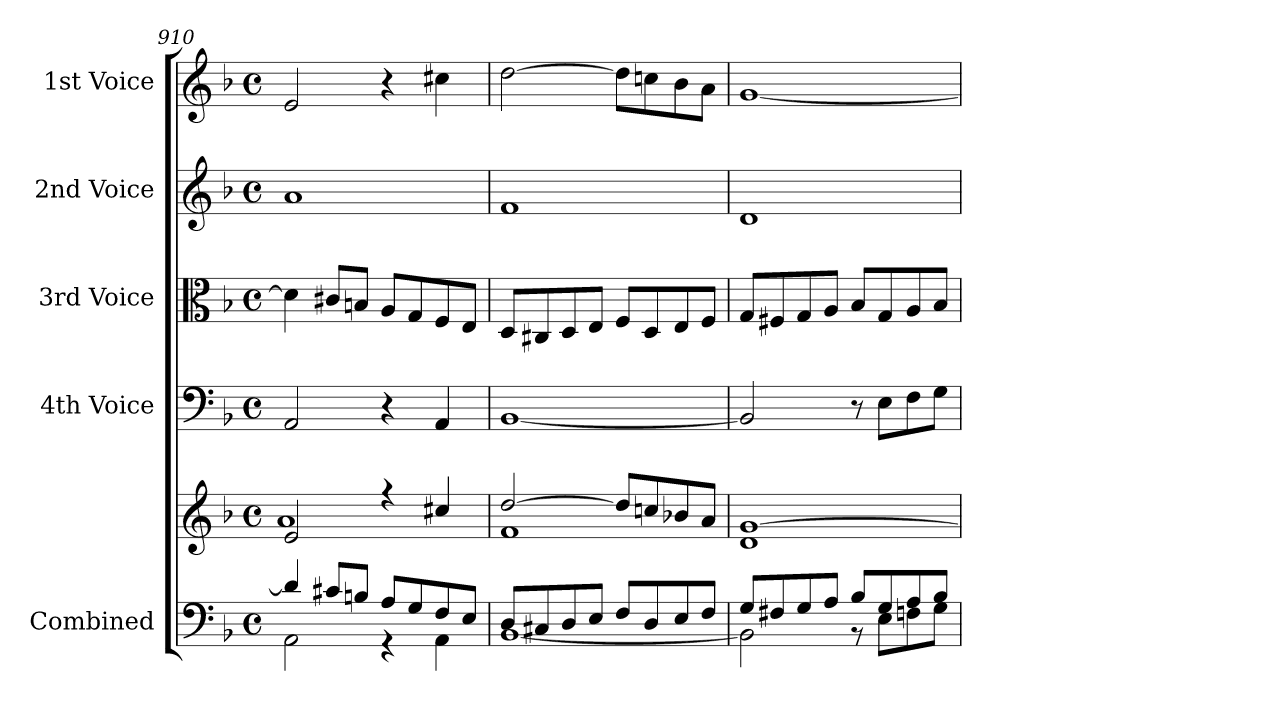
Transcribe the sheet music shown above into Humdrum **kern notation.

**kern	**kern	**kern	**kern	**kern	**kern
*part5	*part5	*part4	*part3	*part2	*part1
*staff6	*staff5	*staff4	*staff3	*staff2	*staff1
*I"Combined	*	*I"4th Voice	*I"3rd Voice	*I"2nd Voice	*I"1st Voice
*clefF4	*clefG2	*clefF4	*clefC3	*clefG2	*clefG2
*k[b-]	*k[b-]	*k[b-]	*k[b-]	*k[b-]	*k[b-]
*M4/4	*M4/4	*M4/4	*M4/4	*M4/4	*M4/4
*met(c)	*met(c)	*met(c)	*met(c)	*met(c)	*met(c)
=910	=910	=910	=910	=910	=910
*^	*^	*	*	*	*
4d/]	2AA\	2e/	1a	2AA/	4d\]	1a	2e/
8c#X/L	.	.	.	.	8c#X/L	.	.
8Bn/J	.	.	.	.	8Bn/J	.	.
8A/L	4r	4r	.	4r	8A/L	.	4r
8G/	.	.	.	.	8G/	.	.
8F/	4AA\	4cc#X/	.	4AA/	8F/	.	4cc#X\
8E/J	.	.	.	.	8E/J	.	.
!!LO:PB:g=z
=911	=911	=911	=911	=911	=911	=911	=911
8D/L	[1BB-	[2dd/	1f	[1BB-	8D/L	1f	[2dd\
8C#X/	.	.	.	.	8C#X/	.	.
8D/	.	.	.	.	8D/	.	.
8E/J	.	.	.	.	8E/J	.	.
8F/L	.	8dd/L]	.	.	8F/L	.	8dd\L]
8D/	.	8ccn/	.	.	8D/	.	8ccn\
8E/	.	8b-X/	.	.	8E/	.	8b-\
8F/J	.	8a/J	.	.	8F/J	.	8a\J
=912	=912	=912	=912	=912	=912	=912	=912
8G/L	2BB-\]	[1g	1d	2BB-/]	8G/L	1d	[1g
8F#X/	.	.	.	.	8F#X/	.	.
8G/	.	.	.	.	8G/	.	.
8A/J	.	.	.	.	8A/J	.	.
8B-/L	8r	.	.	8r	8B-/L	.	.
8G/	8E\L	.	.	8E\L	8G/	.	.
8A/	8Fn\	.	.	8F\	8A/	.	.
8B-/J	8G\J	.	.	8G\J	8B-/J	.	.
*v	*v	*	*	*	*	*	*
*	*v	*v	*	*	*	*
=	=	=	=	=	=
*-	*-	*-	*-	*-	*-
